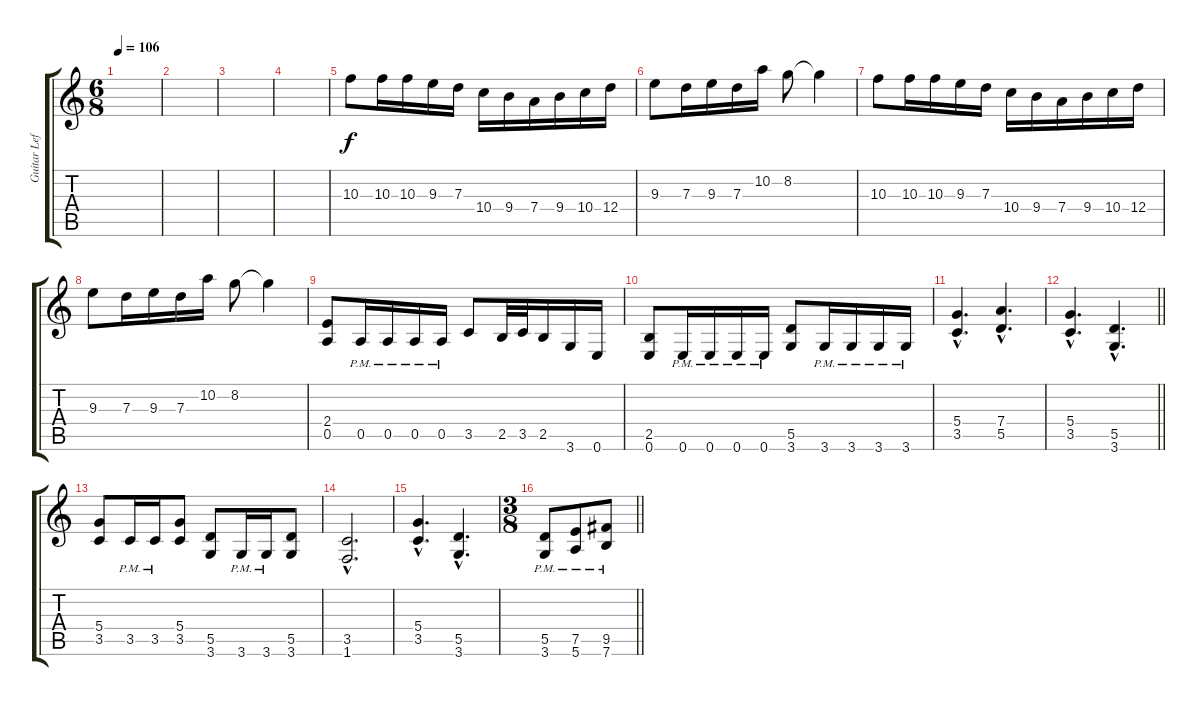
\track ("Guitar Left" "Guitar Lef") {instrument distortionguitar}
\staff {score tabs}
\tuning (E4 B3 G3 D3 A2 E2) {hide}
\ts (6 8)
\tempo 106
\clef g2
\ks aminor
|
|
|
|
\section ("" "")
10.3.8 10.3.16 10.3.16 9.3.16 7.3.16 10.4.16 9.4.16 7.4.16 9.4.16 10.4.16 12.4.16 |
9.3.8 7.3.16 9.3.16 7.3.16 10.2.16 8.2.8 8.2{t}.4 |
10.3.8 10.3.16 10.3.16 9.3.16 7.3.16 10.4.16 9.4.16 7.4.16 9.4.16 10.4.16 12.4.16 |
9.3.8 7.3.16 9.3.16 7.3.16 10.2.16 8.2.8 8.2{t}.4 |
\section ("" "")
(2.4 0.5).8 0.5{pm}.16 0.5{pm}.16 0.5{pm}.16 0.5{pm}.16 3.5.8 2.5.32 3.5.32 2.5.16 3.6.16 0.6.16 |
(2.5 0.6).8 0.6{pm}.16 0.6{pm}.16 0.6{pm}.16 0.6{pm}.16 (5.5 3.6).8 3.6{pm}.16 3.6{pm}.16 3.6{pm}.16 3.6{pm}.16 |
(5.4{hac} 3.5{hac}).4{d} (7.4{hac} 5.5{hac}).4{d} |
\barLineRight lightlight
(5.4{hac} 3.5{hac}).4{d} (5.5{hac} 3.6{hac}).4{d} |
\section ("" "")
(5.4 3.5).8 3.5{pm}.16 3.5{pm}.16 (5.4 3.5).8 (5.5 3.6).8 3.6{pm}.16 3.6{pm}.16 (5.5 3.6).8 |
(3.5{hac} 1.6{hac}).2{d} |
(5.4{hac} 3.5{hac}).4{d} (5.5{hac} 3.6{hac}).4{d} |
\ts (3 8)
\barLineRight lightlight
(5.5{pm} 3.6{pm}).8 (7.5{pm} 5.6{pm}).8 (9.5{pm} 7.6{pm}).8
